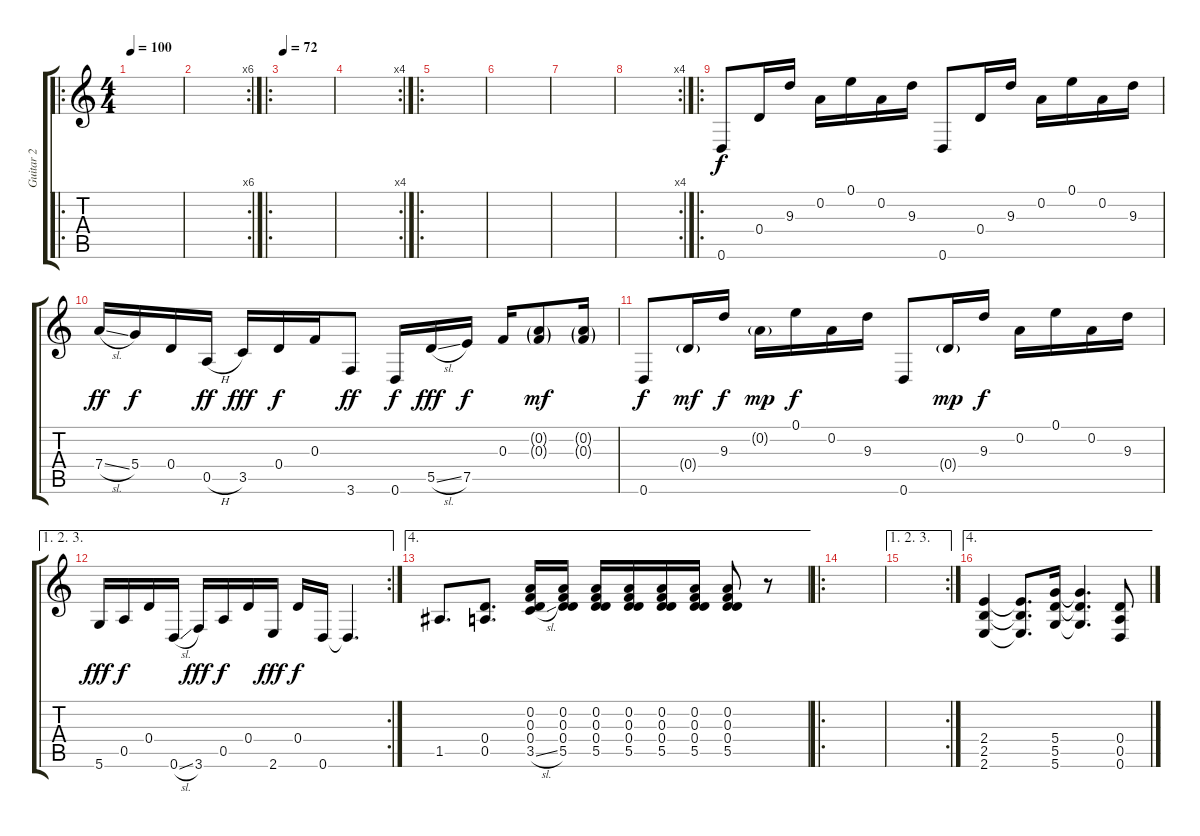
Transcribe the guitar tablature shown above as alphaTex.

\track ("Guitar 2" "Guitar 2") {instrument overdrivenguitar}
\staff {score tabs}
\tuning (E4 A3 F3 D3 A2 D2) {hide}
\ro
\ts (4 4)
\tempo 100
\clef g2
\ks c
|
\rc 6
|
\ro
\tempo 72
|
\rc 4
|
\ro
|
|
|
\rc 4
|
\ro
0.6.8{volume 14 balance 16 instrument acousticguitarsteel} 0.4.16 9.3.16 0.2.16 0.1.16 0.2.16 9.3.16 0.6.8 0.4.16 9.3.16 0.2.16 0.1.16 0.2.16 9.3.16 |
7.4{sl}.16{dy ff} 5.4.16{dy f} 0.4.16 0.5{h}.16{dy ff} 3.5.16{dy fff} 0.4.16{dy f} 0.3.16 3.6.8{dy ff} 0.6.16{dy f} 5.5{sl}.16{dy fff} 7.5.16{dy f} 0.3.16 (0.2{g} 0.3{g}).8{dy mf} (0.2{g} 0.3{g}).16 |
0.6.8{dy f} 0.4{g}.16{dy mf} 9.3.16{dy f} 0.2{g}.16{dy mp} 0.1.16{dy f} 0.2.16 9.3.16 0.6.8 0.4{g}.16{dy mp} 9.3.16{dy f} 0.2.16 0.1.16 0.2.16 9.3.16 |
\ae (1 2 3)
\rc 2
5.6.16{dy fff} 0.5.16{dy f} 0.4.16 0.6{sl}.16 3.6.16{dy fff} 0.5.16{dy f} 0.4.16 2.6.16{dy fff} 0.4.16{dy f} 0.6.16 0.6{t}.4{d} |
\ae 4
1.5.8{d} (0.4 0.5).8{d} (0.2 0.3 0.4 3.5{sl}).16 (0.2 0.3 0.4 5.5).16 (0.2 0.3 0.4 5.5).16 (0.2 0.3 0.4 5.5).16 (0.2 0.3 0.4 5.5).16 (0.2 0.3 0.4 5.5).16 (0.2 0.3 0.4 5.5).8 r.8 |
\ro
|
\ae (1 2 3)
\rc 2
|
\ae 4
(2.4 2.5 2.6).4{volume 16 balance 4 instrument overdrivenguitar} (2.4{t} 2.5{t} 2.6{t}).8{d} (5.4 5.5 5.6).16 (5.4{t} 5.5{t} 5.6{t}).4{d} (0.4 0.5 0.6).8
